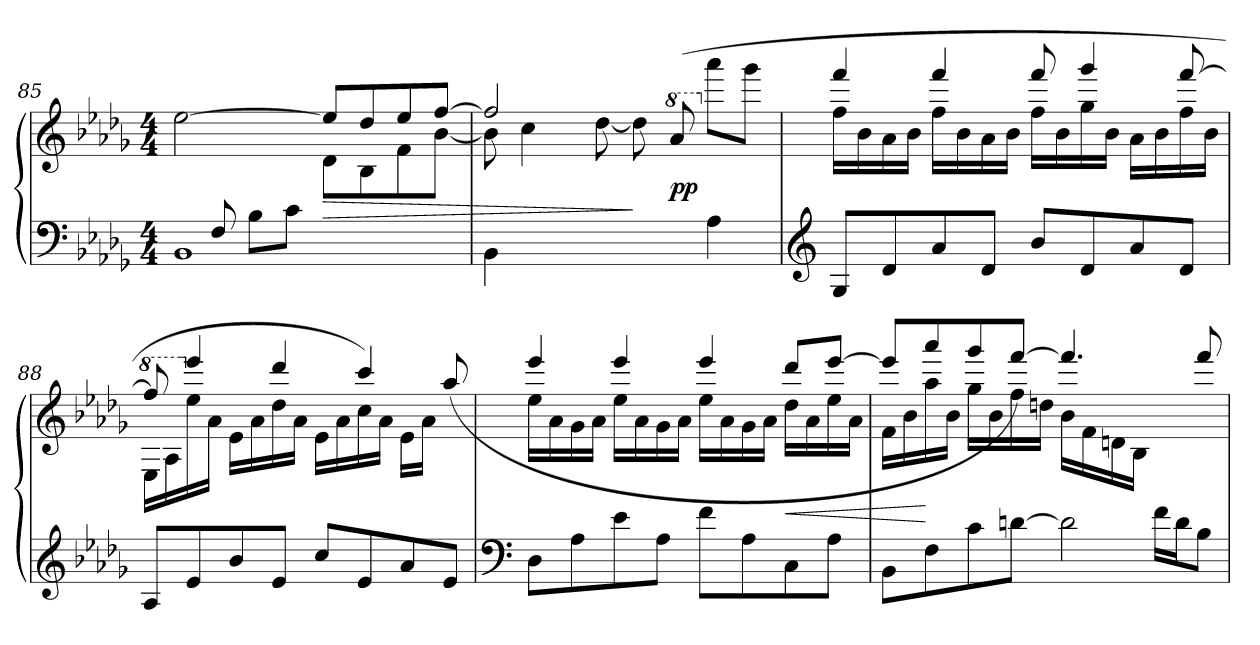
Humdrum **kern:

**kern	**kern	**dynam
*part1	*part1	*part1
*staff2	*staff1	*staff1/2
*clefF4	*clefG2	*
*k[b-e-a-d-g-]	*k[b-e-a-d-g-]	*
*D-:	*D-:	*
*M4/4	*M4/4	*
=85	=85	=85
*^	*^	*
8ryy	1BB-/	[2ee-\	2ryy	.
8F/	.	.	.	.
8B-\L	.	.	.	.
8c\J	.	.	.	.
!	!	!	!	!LO:HP:b
2ryy	.	8ee-/L]	8d-\L	>
.	.	8dd-/	8B-\	.
.	.	8ee-/	8f\	.
.	.	[8ff/J	[8b-\J	.
*v	*v	*	*	*
=86	=86	=86	=86
4BB-\	2ff/]	8b-\]	.
.	.	4cc\	.
2ryy	.	.	.
.	.	[8dd-\	.
.	8ryy	8dd-\]	]
*	*8va	*	*
.	(8aa-/	4.ryy	pp
*	*X8va	*	*
4A-\	8aaa-\L	.	.
.	8ggg-\J	.	.
=87	=87	=87	=87
*clefG2	*	*	*
8G-/L	4fff/	16ff\LL	.
.	.	16b-\	.
8d-/	.	16a-\	.
.	.	16b-\JJ	.
8a-/	4fff/	16ff\LL	.
.	.	16b-\	.
8d-/J	.	16a-\	.
.	.	16b-\JJ	.
8b-/L	8fff/	16ff\LL	.
.	.	16b-\	.
8d-/	4ggg-/	16gg-\	.
.	.	16b-\JJ	.
8a-/	.	16a-\LL	.
.	.	16b-\	.
8d-/J	[8fff/	16ff\	.
.	.	16b-\JJ	.
=88	=88	=88	=88
*	*8va	*	*
8A-/L	8fff/]	16e-\LL	.
.	.	16a-\	.
*	*X8va	*	*
8e-/	4eee-/	16ee-\	.
.	.	16a-\JJ	.
8b-/	.	16e-\LL	.
.	.	16a-\	.
8e-/J	4ddd-/	16dd-\	.
.	.	16a-\JJ	.
8cc/L	.	16e-\LL	.
.	.	16a-\	.
8e-/	4ccc/)	16cc\	.
.	.	16a-\JJ	.
8a-/	.	16e-\LL	.
.	.	16a-\JJ	.
8e-/J	(8aa-/	8ryy	.
=89	=89	=89	=89
*clefF4	*	*	*
8D-\L	4eee-/	16ee-\LL	.
.	.	16a-\	.
8A-\	.	16g-\	.
.	.	16a-\JJ	.
8e-\	4eee-/	16ee-\LL	.
.	.	16a-\	.
8A-\J	.	16g-\	.
.	.	16a-\JJ	.
8f\L	4eee-/	16ee-\LL	.
.	.	16a-\	.
8A-\	.	16g-\	.
.	.	16a-\JJ	.
!	!	!	!LO:HP:b
8C\	8ddd-/L	16dd-\LL	<
.	.	16a-\	.
8A-\J	[8eee-/J	16ee-\	.
.	.	16a-\JJ	.
=90	=90	=90	=90
*^	*	*	*
8BB-\L	2.ryy	8eee-/L]	16f\LL	.
.	.	.	16b-\	.
8F\	.	8aaa-/	16aa-\	[
.	.	.	16b-\JJ	.
8c\	.	8ggg-/	16gg-\LL	.
.	.	.	16b-\	.
[8d\J	.	[8fff/J)	16ff\	.
.	.	.	16dd\JJ	.
2d\]	.	4.fff/]	16b-\LL	.
.	.	.	16f\	.
.	.	.	16d\	.
.	.	.	16B-\JJ	.
.	16f\LL	.	4ryy	.
.	16d\J	.	.	.
.	8B-\J	8fff/	.	.
*v	*v	*	*	*
*	*v	*v	*
=	=	=
*-	*-	*-
